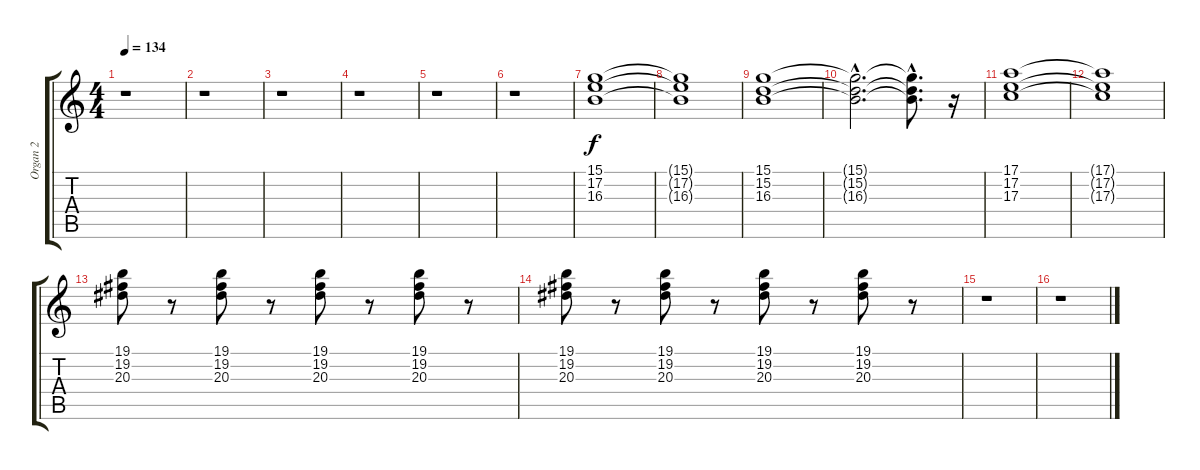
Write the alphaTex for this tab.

\track ("Organ 2" "Organ 2") {instrument percussiveorgan}
\staff {score tabs}
\tuning (E4 B3 G3 D3 A2 E2) {hide}
\ts (4 4)
\tempo 134
\clef g2
\ks c
r.1{dy f} |
r.1 |
r.1 |
r.1 |
r.1 |
r.1 |
(15.1 17.2 16.3).1 |
(15.1{t} 17.2{t} 16.3{t}).1 |
(15.1 15.2 16.3).1 |
(15.1{hac t} 15.2{hac t} 16.3{hac t}).2{d} (15.1{hac t} 15.2{hac t} 16.3{hac t}).8{d} r.16 |
(17.1 17.2 17.3).1 |
(17.1{t} 17.2{t} 17.3{t}).1 |
(19.1 19.2 20.3).8 r.8 (19.1 19.2 20.3).8 r.8 (19.1 19.2 20.3).8 r.8 (19.1 19.2 20.3).8 r.8 |
(19.1 19.2 20.3).8 r.8 (19.1 19.2 20.3).8 r.8 (19.1 19.2 20.3).8 r.8 (19.1 19.2 20.3).8 r.8 |
r.1 |
r.1
